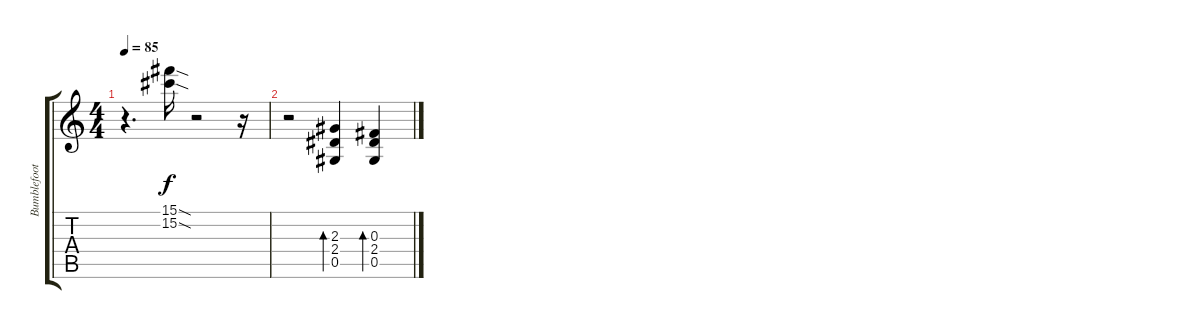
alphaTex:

\track ("Bumblefoot" "Bumblefoot") {instrument acousticguitarsteel}
\staff {score tabs}
\tuning (Eb4 Bb3 Gb3 Db3 Ab2 Eb2) {hide}
\ts (4 4)
\tempo 85
\clef g2
\ks c
r.4{d dy f} (15.1{sod} 15.2{sod}).16 r.2 r.16 |
r.2 (2.3 2.4 0.5).4{bd 240} (0.3 2.4 0.5).4{bd 240}
